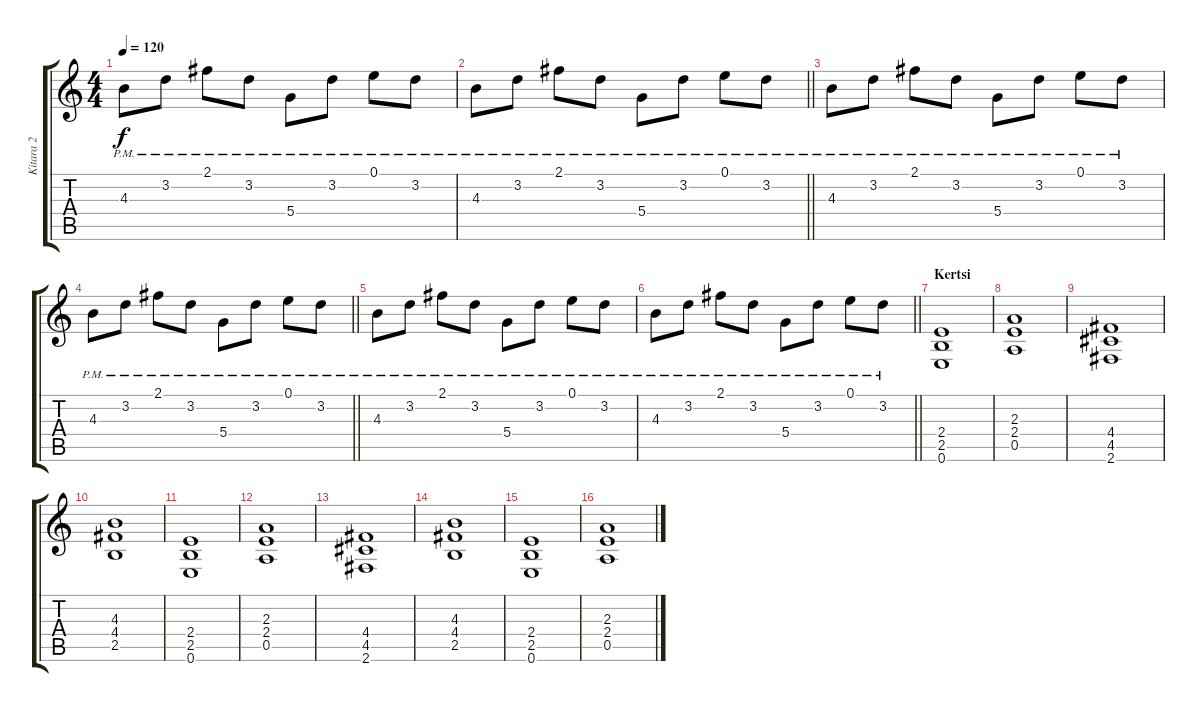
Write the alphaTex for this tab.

\track ("Kitara 2" "Kitara 2") {instrument electricguitarmuted}
\staff {score tabs}
\tuning (E4 B3 G3 D3 A2 E2) {hide}
\ts (4 4)
\tempo 120
\clef g2
\ks c
4.3{pm}.8{dy f} 3.2{pm}.8 2.1{pm}.8 3.2{pm}.8 5.4{pm}.8 3.2{pm}.8 0.1{pm}.8 3.2{pm}.8 |
\barLineRight lightlight
4.3{pm}.8 3.2{pm}.8 2.1{pm}.8 3.2{pm}.8 5.4{pm}.8 3.2{pm}.8 0.1{pm}.8 3.2{pm}.8 |
4.3{pm}.8 3.2{pm}.8 2.1{pm}.8 3.2{pm}.8 5.4{pm}.8 3.2{pm}.8 0.1{pm}.8 3.2{pm}.8 |
\barLineRight lightlight
4.3{pm}.8 3.2{pm}.8 2.1{pm}.8 3.2{pm}.8 5.4{pm}.8 3.2{pm}.8 0.1{pm}.8 3.2{pm}.8 |
4.3{pm}.8 3.2{pm}.8 2.1{pm}.8 3.2{pm}.8 5.4{pm}.8 3.2{pm}.8 0.1{pm}.8 3.2{pm}.8 |
\barLineRight lightlight
4.3{pm}.8 3.2{pm}.8 2.1{pm}.8 3.2{pm}.8 5.4{pm}.8 3.2{pm}.8 0.1{pm}.8 3.2{pm}.8 |
\section ("" "Kertsi")
(2.4 2.5 0.6).1{instrument distortionguitar} |
(2.3 2.4 0.5).1 |
(4.4 4.5 2.6).1 |
(4.3 4.4 2.5).1 |
(2.4 2.5 0.6).1{instrument distortionguitar} |
(2.3 2.4 0.5).1 |
(4.4 4.5 2.6).1 |
(4.3 4.4 2.5).1 |
(2.4 2.5 0.6).1{instrument distortionguitar} |
(2.3 2.4 0.5).1
